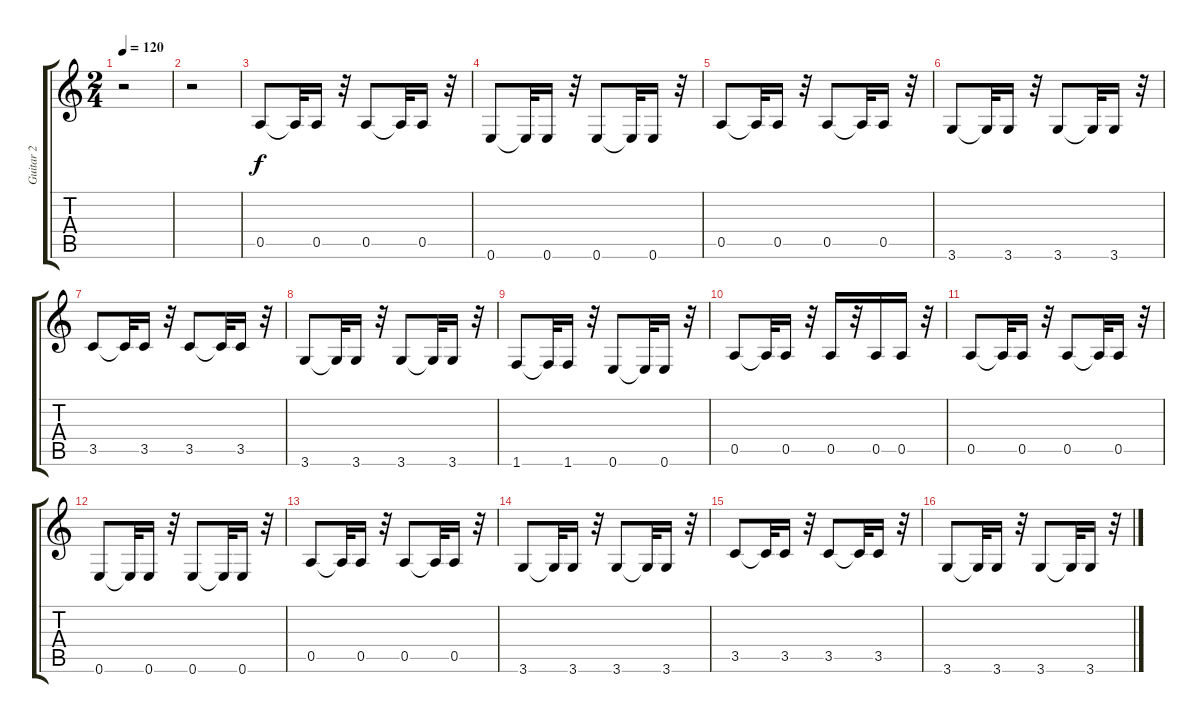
\track ("Guitar 2" "Guitar 2") {instrument acousticguitarnylon}
\staff {score tabs}
\tuning (E4 B3 G3 D3 A2 E2) {hide}
\ts (2 4)
\tempo 120
\clef g2
\ks c
r.2{dy f} |
r.2 |
0.5.8 0.5{t}.32 0.5.16 r.32 0.5.8 0.5{t}.32 0.5.16 r.32 |
0.6.8 0.6{t}.32 0.6.16 r.32 0.6.8 0.6{t}.32 0.6.16 r.32 |
0.5.8 0.5{t}.32 0.5.16 r.32 0.5.8 0.5{t}.32 0.5.16 r.32 |
3.6.8 3.6{t}.32 3.6.16 r.32 3.6.8 3.6{t}.32 3.6.16 r.32 |
3.5.8 3.5{t}.32 3.5.16 r.32 3.5.8 3.5{t}.32 3.5.16 r.32 |
3.6.8 3.6{t}.32 3.6.16 r.32 3.6.8 3.6{t}.32 3.6.16 r.32 |
1.6.8 1.6{t}.32 1.6.16 r.32 0.6.8 0.6{t}.32 0.6.16 r.32 |
0.5.8 0.5{t}.32 0.5.16 r.32 0.5.16 r.32 0.5.16 0.5.16 r.32 |
0.5.8 0.5{t}.32 0.5.16 r.32 0.5.8 0.5{t}.32 0.5.16 r.32 |
0.6.8 0.6{t}.32 0.6.16 r.32 0.6.8 0.6{t}.32 0.6.16 r.32 |
0.5.8 0.5{t}.32 0.5.16 r.32 0.5.8 0.5{t}.32 0.5.16 r.32 |
3.6.8 3.6{t}.32 3.6.16 r.32 3.6.8 3.6{t}.32 3.6.16 r.32 |
3.5.8 3.5{t}.32 3.5.16 r.32 3.5.8 3.5{t}.32 3.5.16 r.32 |
3.6.8 3.6{t}.32 3.6.16 r.32 3.6.8 3.6{t}.32 3.6.16 r.32
